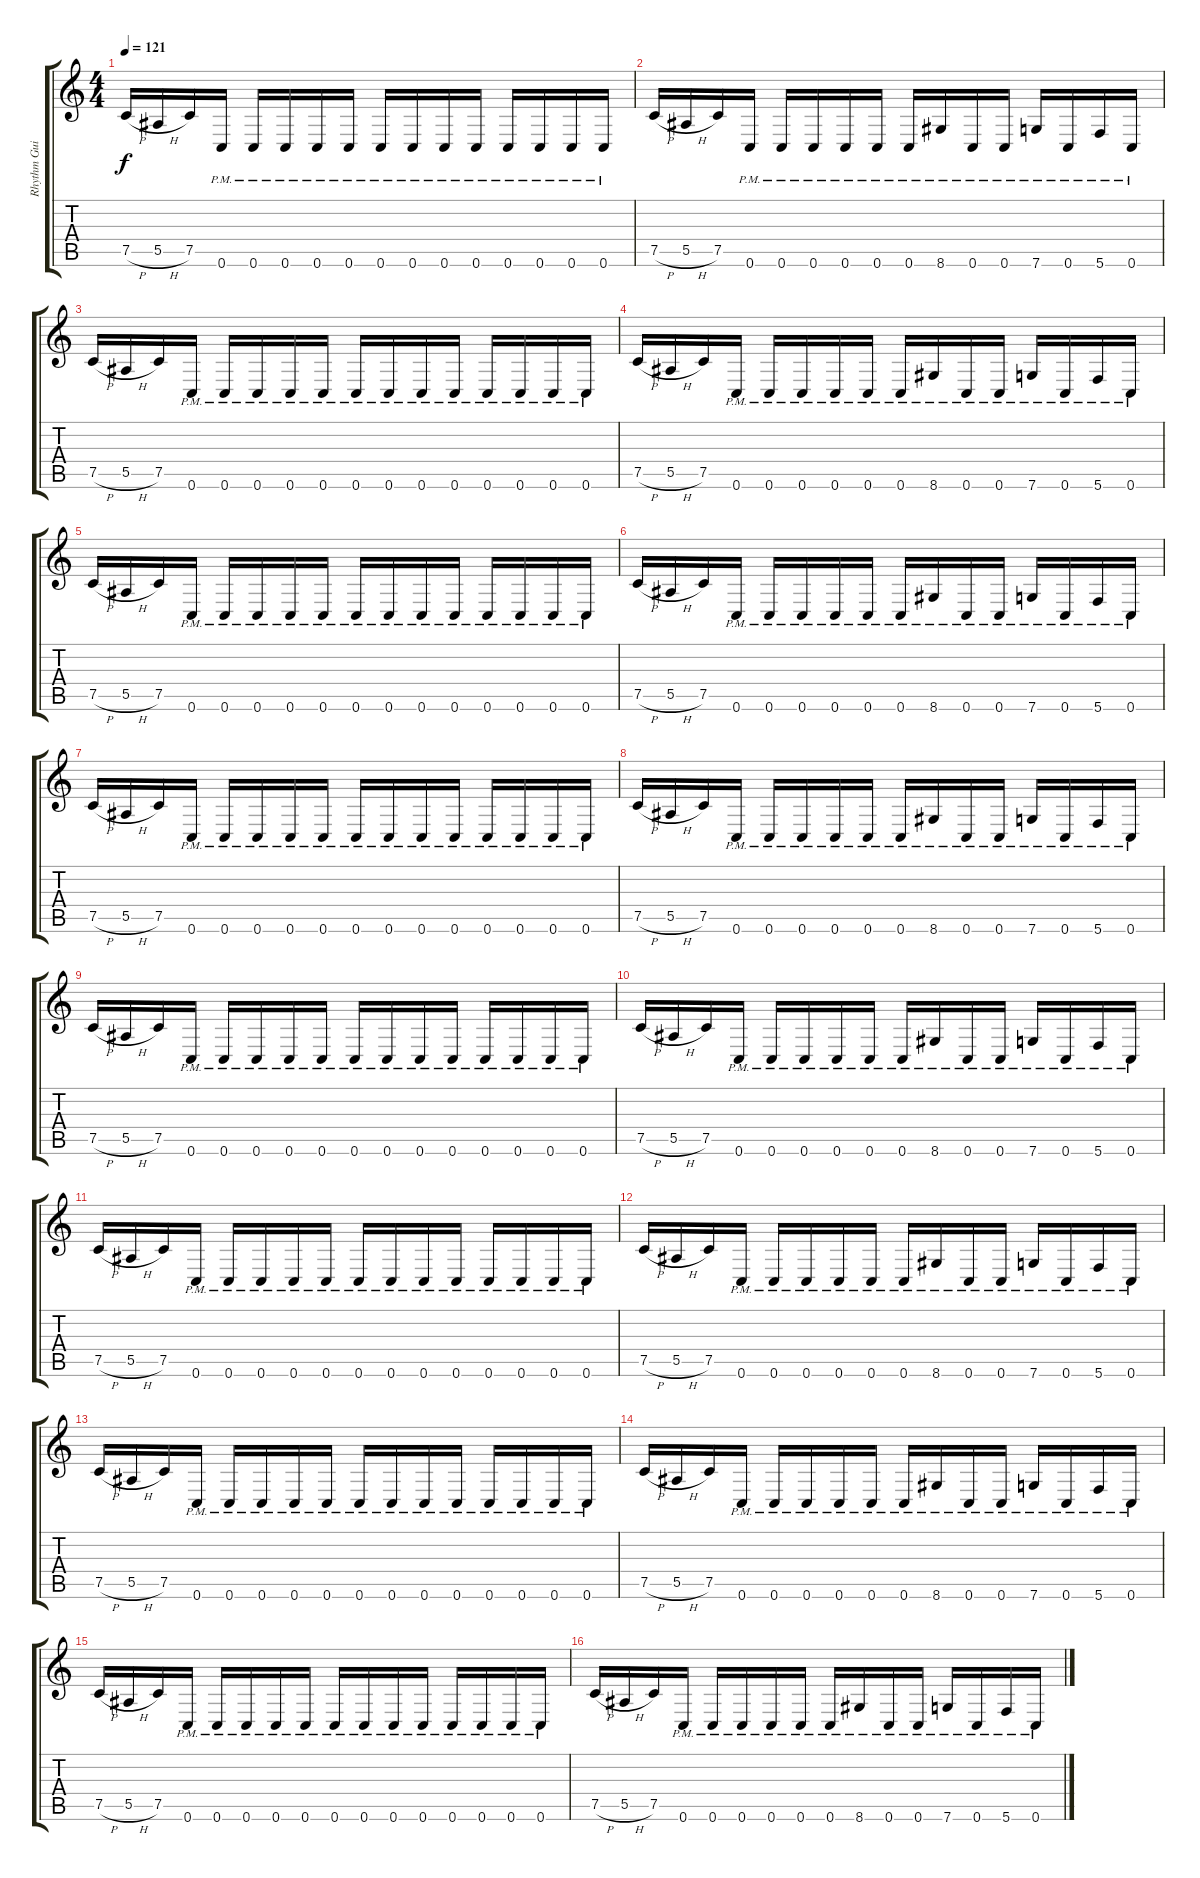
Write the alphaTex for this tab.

\track ("Rhythm Guitar" "Rhythm Gui") {instrument distortionguitar}
\staff {score tabs}
\tuning (C4 G3 Eb3 Bb2 F2 C2) {hide}
\ts (4 4)
\tempo 121
\clef g2
\ks c
7.5{h}.16{dy f} 5.5{h}.16 7.5.16 0.6{pm}.16 0.6{pm}.16 0.6{pm}.16 0.6{pm}.16 0.6{pm}.16 0.6{pm}.16 0.6{pm}.16 0.6{pm}.16 0.6{pm}.16 0.6{pm}.16 0.6{pm}.16 0.6{pm}.16 0.6{pm}.16 |
7.5{h}.16 5.5{h}.16 7.5.16 0.6{pm}.16 0.6{pm}.16 0.6{pm}.16 0.6{pm}.16 0.6{pm}.16 0.6{pm}.16 8.6{pm}.16 0.6{pm}.16 0.6{pm}.16 7.6{pm}.16 0.6{pm}.16 5.6{pm}.16 0.6{pm}.16 |
7.5{h}.16 5.5{h}.16 7.5.16 0.6{pm}.16 0.6{pm}.16 0.6{pm}.16 0.6{pm}.16 0.6{pm}.16 0.6{pm}.16 0.6{pm}.16 0.6{pm}.16 0.6{pm}.16 0.6{pm}.16 0.6{pm}.16 0.6{pm}.16 0.6{pm}.16 |
7.5{h}.16 5.5{h}.16 7.5.16 0.6{pm}.16 0.6{pm}.16 0.6{pm}.16 0.6{pm}.16 0.6{pm}.16 0.6{pm}.16 8.6{pm}.16 0.6{pm}.16 0.6{pm}.16 7.6{pm}.16 0.6{pm}.16 5.6{pm}.16 0.6{pm}.16 |
7.5{h}.16 5.5{h}.16 7.5.16 0.6{pm}.16 0.6{pm}.16 0.6{pm}.16 0.6{pm}.16 0.6{pm}.16 0.6{pm}.16 0.6{pm}.16 0.6{pm}.16 0.6{pm}.16 0.6{pm}.16 0.6{pm}.16 0.6{pm}.16 0.6{pm}.16 |
7.5{h}.16 5.5{h}.16 7.5.16 0.6{pm}.16 0.6{pm}.16 0.6{pm}.16 0.6{pm}.16 0.6{pm}.16 0.6{pm}.16 8.6{pm}.16 0.6{pm}.16 0.6{pm}.16 7.6{pm}.16 0.6{pm}.16 5.6{pm}.16 0.6{pm}.16 |
7.5{h}.16 5.5{h}.16 7.5.16 0.6{pm}.16 0.6{pm}.16 0.6{pm}.16 0.6{pm}.16 0.6{pm}.16 0.6{pm}.16 0.6{pm}.16 0.6{pm}.16 0.6{pm}.16 0.6{pm}.16 0.6{pm}.16 0.6{pm}.16 0.6{pm}.16 |
7.5{h}.16 5.5{h}.16 7.5.16 0.6{pm}.16 0.6{pm}.16 0.6{pm}.16 0.6{pm}.16 0.6{pm}.16 0.6{pm}.16 8.6{pm}.16 0.6{pm}.16 0.6{pm}.16 7.6{pm}.16 0.6{pm}.16 5.6{pm}.16 0.6{pm}.16 |
7.5{h}.16 5.5{h}.16 7.5.16 0.6{pm}.16 0.6{pm}.16 0.6{pm}.16 0.6{pm}.16 0.6{pm}.16 0.6{pm}.16 0.6{pm}.16 0.6{pm}.16 0.6{pm}.16 0.6{pm}.16 0.6{pm}.16 0.6{pm}.16 0.6{pm}.16 |
7.5{h}.16 5.5{h}.16 7.5.16 0.6{pm}.16 0.6{pm}.16 0.6{pm}.16 0.6{pm}.16 0.6{pm}.16 0.6{pm}.16 8.6{pm}.16 0.6{pm}.16 0.6{pm}.16 7.6{pm}.16 0.6{pm}.16 5.6{pm}.16 0.6{pm}.16 |
7.5{h}.16 5.5{h}.16 7.5.16 0.6{pm}.16 0.6{pm}.16 0.6{pm}.16 0.6{pm}.16 0.6{pm}.16 0.6{pm}.16 0.6{pm}.16 0.6{pm}.16 0.6{pm}.16 0.6{pm}.16 0.6{pm}.16 0.6{pm}.16 0.6{pm}.16 |
7.5{h}.16 5.5{h}.16 7.5.16 0.6{pm}.16 0.6{pm}.16 0.6{pm}.16 0.6{pm}.16 0.6{pm}.16 0.6{pm}.16 8.6{pm}.16 0.6{pm}.16 0.6{pm}.16 7.6{pm}.16 0.6{pm}.16 5.6{pm}.16 0.6{pm}.16 |
7.5{h}.16 5.5{h}.16 7.5.16 0.6{pm}.16 0.6{pm}.16 0.6{pm}.16 0.6{pm}.16 0.6{pm}.16 0.6{pm}.16 0.6{pm}.16 0.6{pm}.16 0.6{pm}.16 0.6{pm}.16 0.6{pm}.16 0.6{pm}.16 0.6{pm}.16 |
7.5{h}.16 5.5{h}.16 7.5.16 0.6{pm}.16 0.6{pm}.16 0.6{pm}.16 0.6{pm}.16 0.6{pm}.16 0.6{pm}.16 8.6{pm}.16 0.6{pm}.16 0.6{pm}.16 7.6{pm}.16 0.6{pm}.16 5.6{pm}.16 0.6{pm}.16 |
7.5{h}.16 5.5{h}.16 7.5.16 0.6{pm}.16 0.6{pm}.16 0.6{pm}.16 0.6{pm}.16 0.6{pm}.16 0.6{pm}.16 0.6{pm}.16 0.6{pm}.16 0.6{pm}.16 0.6{pm}.16 0.6{pm}.16 0.6{pm}.16 0.6{pm}.16 |
7.5{h}.16 5.5{h}.16 7.5.16 0.6{pm}.16 0.6{pm}.16 0.6{pm}.16 0.6{pm}.16 0.6{pm}.16 0.6{pm}.16 8.6{pm}.16 0.6{pm}.16 0.6{pm}.16 7.6{pm}.16 0.6{pm}.16 5.6{pm}.16 0.6{pm}.16
